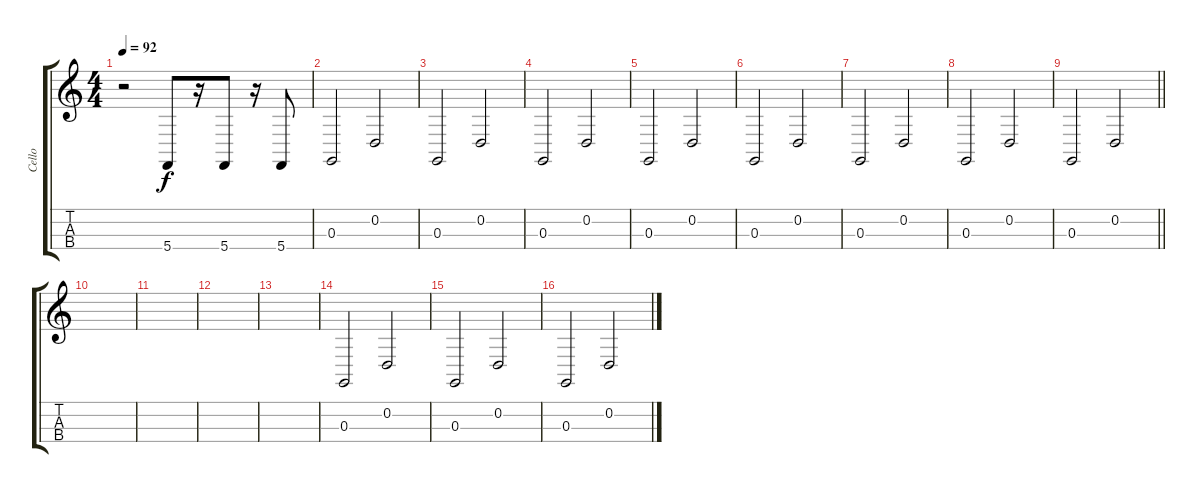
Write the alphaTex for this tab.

\track ("Cello" "Cello") {instrument cello}
\staff {score tabs}
\tuning (A3 D3 G2 C2) {hide}
\ts (4 4)
\tempo 92
\clef g2
\ks c
r.2{dy f} 5.4.8 r.16 5.4.8 r.16 5.4.8 |
0.3.2 0.2.2 |
0.3.2 0.2.2 |
0.3.2 0.2.2 |
0.3.2 0.2.2 |
0.3.2 0.2.2 |
0.3.2 0.2.2 |
0.3.2 0.2.2 |
\barLineRight lightlight
0.3.2 0.2.2 |
|
|
|
|
0.3.2 0.2.2 |
0.3.2 0.2.2 |
0.3.2 0.2.2
